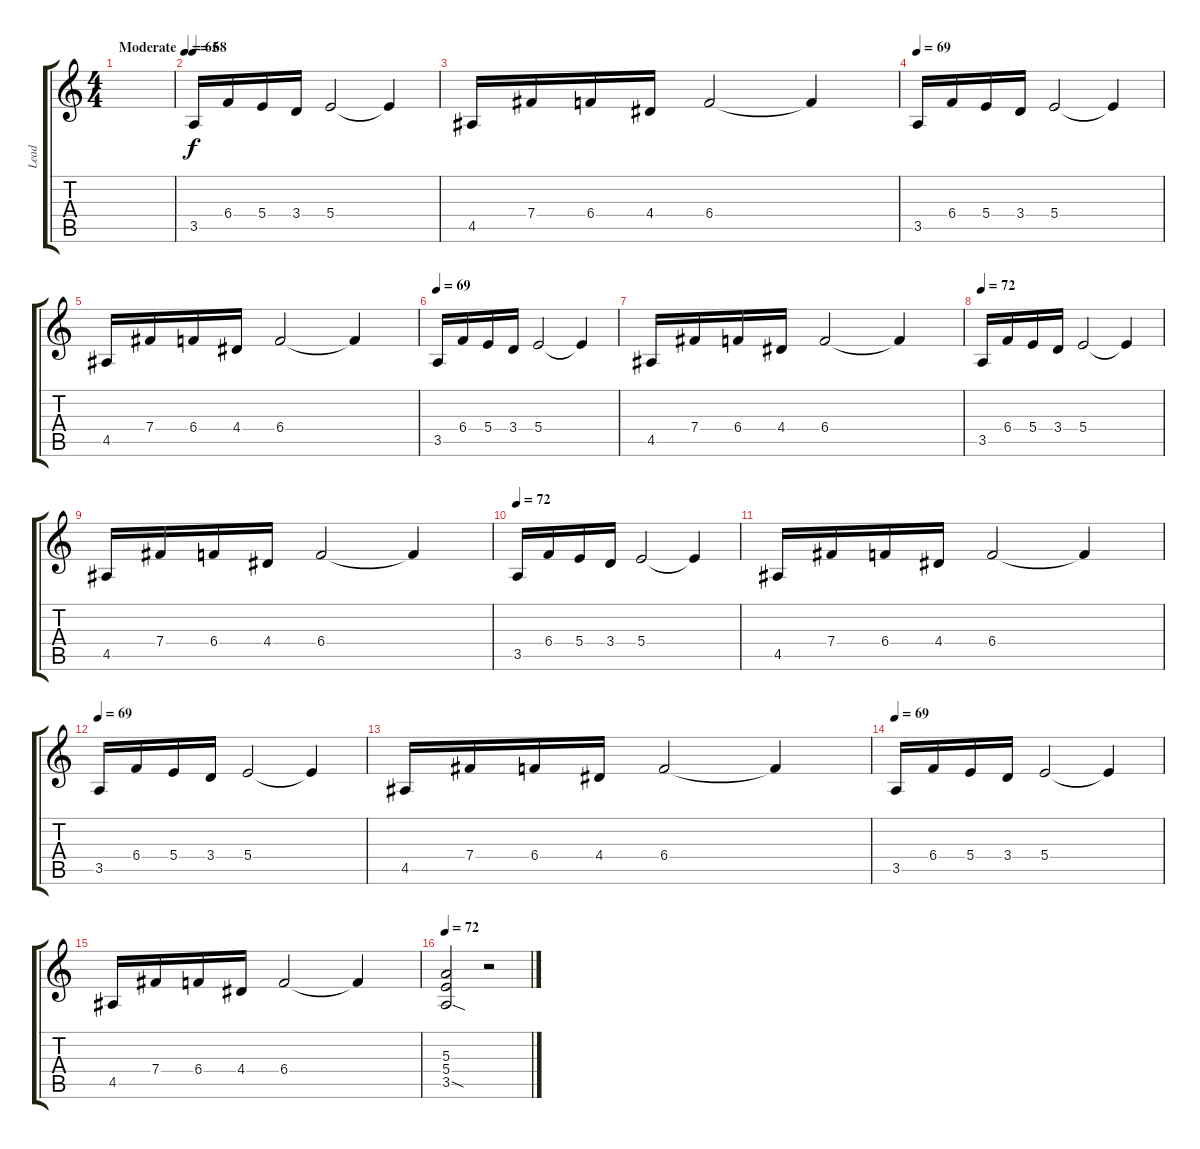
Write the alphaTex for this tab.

\track ("Lead" "Lead") {instrument distortionguitar}
\staff {score tabs}
\tuning (Db4 Ab3 E3 B2 Gb2 Db2) {hide}
\ts (4 4)
\tempo (65 "Moderate")
\tempo 136
\tempo (65 "Moderate")
\clef g2
\ks c
|
\tempo 68
3.5.16 6.4.16 5.4.16 3.4.16 5.4.2 5.4{t}.4 |
4.5.16 7.4.16 6.4.16 4.4.16 6.4.2 6.4{t}.4 |
\tempo 69
3.5.16 6.4.16 5.4.16 3.4.16 5.4.2 5.4{t}.4 |
4.5.16 7.4.16 6.4.16 4.4.16 6.4.2 6.4{t}.4 |
\tempo 69
3.5.16 6.4.16 5.4.16 3.4.16 5.4.2 5.4{t}.4 |
4.5.16 7.4.16 6.4.16 4.4.16 6.4.2 6.4{t}.4 |
\tempo 72
3.5.16 6.4.16 5.4.16 3.4.16 5.4.2 5.4{t}.4 |
4.5.16 7.4.16 6.4.16 4.4.16 6.4.2 6.4{t}.4 |
\tempo 72
3.5.16 6.4.16 5.4.16 3.4.16 5.4.2 5.4{t}.4 |
4.5.16 7.4.16 6.4.16 4.4.16 6.4.2 6.4{t}.4 |
\tempo 69
3.5.16 6.4.16 5.4.16 3.4.16 5.4.2 5.4{t}.4 |
4.5.16 7.4.16 6.4.16 4.4.16 6.4.2 6.4{t}.4 |
\tempo 69
3.5.16 6.4.16 5.4.16 3.4.16 5.4.2 5.4{t}.4 |
4.5.16 7.4.16 6.4.16 4.4.16 6.4.2 6.4{t}.4 |
\tempo 72
(5.3 5.4 3.5{sod}).2 r.2
